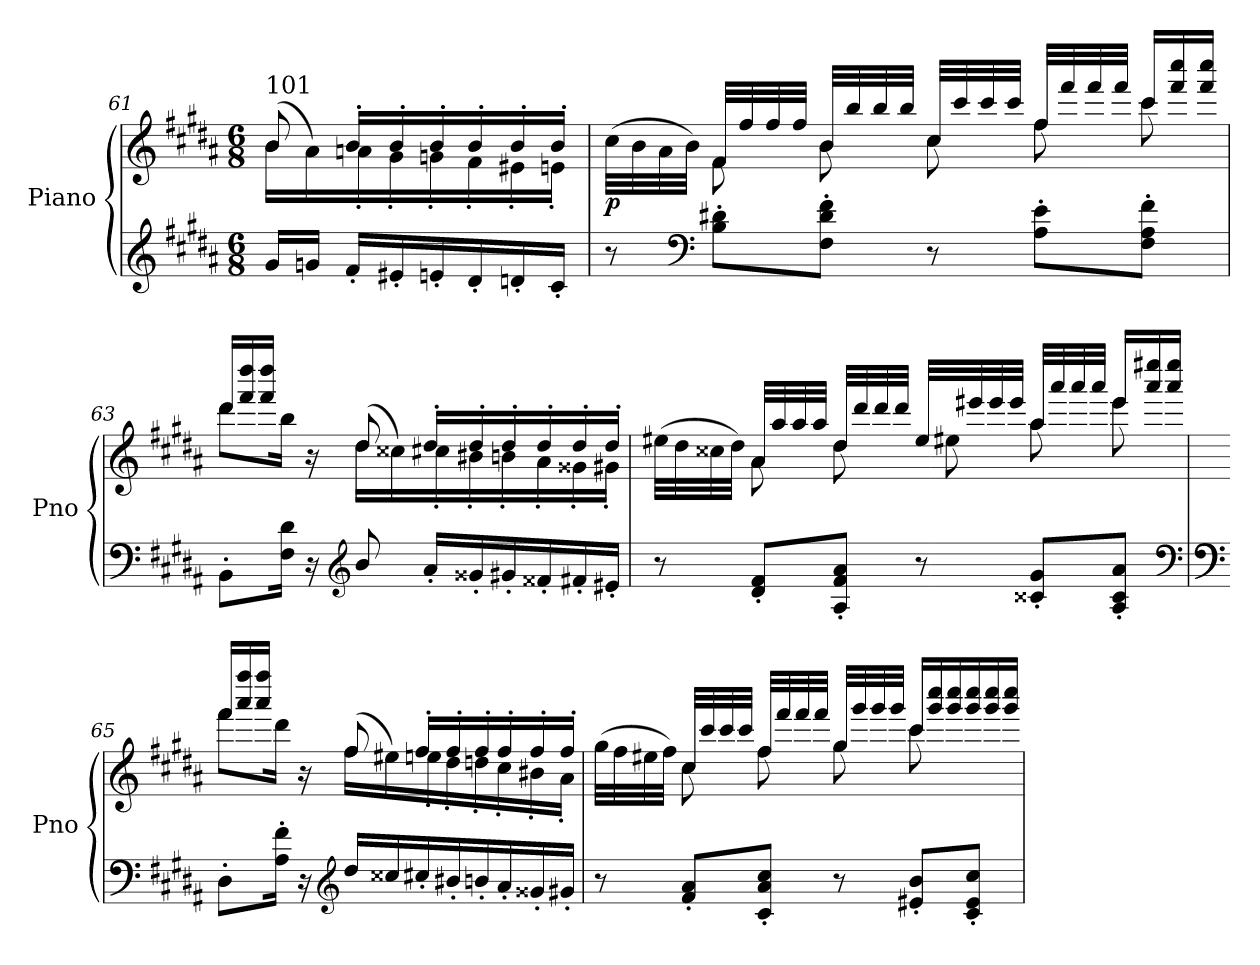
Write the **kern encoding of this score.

**kern	**kern	**dynam
*part1	*part1	*part1
*staff2	*staff1	*staff1/2
*I"Piano	*	*
*I'Pno	*	*
!!LO:LB:g=z
*clefG2	*clefG2	*
*k[f#c#g#d#a#]	*k[f#c#g#d#a#]	*
*B:	*B:	*
*M6/8	*M6/8	*
=61	=61	=61
*	*^	*
!	!LO:TX:a:t=101	!	!
16g#/LL	(8b/	16b\LL	.
16gn/JJ	.	16a#\)	.
16f#'/LL	16b'/LL	16an'\	.
16e#X'/	16b'/	16g#'\	.
16en'/	16b'/	16gn'\	.
16d#'/	16b'/	16f#'\	.
16dn'/	16b'/	16e#X'\	.
16c#'/JJ	16b'/JJ	16en'\JJ	.
=62	=62	=62	=62
!	!	!	!LO:DY:b
8r	(32cc#\LLL	8ryy	p
.	32b\	.	.
.	32a#\	.	.
.	32b\JJJ)	.	.
*clefF4	*	*	*
8B\' 8d#X\'L	32f#/LLL	8f#\	.
.	32ff#/	.	.
.	32ff#/	.	.
.	32ff#/JJJ	.	.
8F#\' 8d#\' 8f#\'J	32b/LLL	8b\	.
.	32bb/	.	.
.	32bb/	.	.
.	32bb/JJJ	.	.
8r	32cc#/LLL	8cc#\	.
.	32ccc#/	.	.
.	32ccc#/	.	.
.	32ccc#/JJJ	.	.
8A#\' 8e\'L	32ff#/LLL	8ff#\	.
.	32fff#/	.	.
.	32fff#/	.	.
.	32fff#/JJJ	.	.
*	*Xtuplet	*	*
8F#\' 8A#\' 8f#\'J	24ccc#/LL	8ccc#\	.
.	24fff#/ 24cccc#/	.	.
.	24fff#/ 24cccc#/JJ	.	.
!!LO:LB:g=z	!!
=63	=63	=63	=63
8BB'\L	24ddd#/LL	8ddd#\L	.
.	24fff#/ 24dddd#/	.	.
.	24fff#/ 24dddd#/JJ	.	.
16F#\ 16d#\Jk	8ryy	16bb\Jk	.
16r	.	16r	.
*clefG2	*	*	*
8b/	(8dd#/	16dd#\LL	.
.	.	16cc##X\)	.
16a#'/LL	16dd#'/LL	16cc#X'\	.
16g##X'/	16dd#'/	16b#X'\	.
16g#X'/	16dd#'/	16bn'\	.
16f##X'/	16dd#'/	16a#'\	.
16f#X'/	16dd#'/	16g##X'\	.
16e#X'/JJ	16dd#'/JJ	16g#X'\JJ	.
=64	=64	=64	=64
8r	(32ee#X\LLL	8ryy	.
.	32dd#\	.	.
.	32cc##X\	.	.
.	32dd#\JJJ)	.	.
8d#/' 8f#/'L	32a#/LLL	8a#\	.
.	32aa#/	.	.
.	32aa#/	.	.
.	32aa#/JJJ	.	.
8A#/' 8f#/' 8a#/'J	32dd#/LLL	8dd#\	.
.	32ddd#/	.	.
.	32ddd#/	.	.
.	32ddd#/JJJ	.	.
8r	32ee#/LLL	8ee#X\	.
.	32eee#X/	.	.
.	32eee#/	.	.
.	32eee#/JJJ	.	.
8c##X/' 8g#/'L	32aa#/LLL	8aa#\	.
.	32aaa#/	.	.
.	32aaa#/	.	.
.	32aaa#/JJJ	.	.
8A#/' 8c##/' 8a#/'J	24eee#/LL	8eee#\	.
.	24aaa#/ 24eeee#/	.	.
.	24aaa#/ 24eeee#/JJ	.	.
*clefF4	*	*	*
!!LO:LB:g=z	!!
=65	=65	=65	=65
*clefF4	*	*	*
8D#'\L	24fff#/LL	8fff#\L	.
.	24aaa#/ 24ffff#/	.	.
.	24aaa#/ 24ffff#/JJ	.	.
16A#\' 16f#\'Jk	8ryy	16ddd#\Jk	.
16r	.	16r	.
*clefG2	*	*	*
16dd#/LL	(8ff#/	16ff#\LL	.
16cc##X/	.	16ee#X\)	.
16cc#X'/	16ff#'/LL	16een'\	.
16b#X'/	16ff#'/	16dd#'\	.
16bn'/	16ff#'/	16ddn'\	.
16a#'/	16ff#'/	16cc#'\	.
16g##X'/	16ff#'/	16b#X'\	.
16g#X'/JJ	16ff#'/JJ	16a#'\JJ	.
=66	=66	=66	=66
8r	(32gg#\LLL	8ryy	.
.	32ff#\	.	.
.	32ee#X\	.	.
.	32ff#\JJJ)	.	.
8f#/' 8a#/'L	32cc#/LLL	8cc#\	.
.	32ccc#/	.	.
.	32ccc#/	.	.
.	32ccc#/JJJ	.	.
8c#/' 8a#/' 8cc#/'J	32ff#/LLL	8ff#\	.
.	32fff#/	.	.
.	32fff#/	.	.
.	32fff#/JJJ	.	.
8r	32gg#/LLL	8gg#\	.
.	32ggg#/	.	.
.	32ggg#/	.	.
.	32ggg#/JJJ	.	.
8e#X/' 8b/'L	24ccc#/LL	8ccc#\	.
.	24ggg#/ 24cccc#/	.	.
.	24ggg#/ 24cccc#/	.	.
8c#/' 8e#/' 8cc#/'J	24ggg#/ 24cccc#/	8ryy	.
.	24ggg#/ 24cccc#/	.	.
.	24ggg#/ 24cccc#/JJ	.	.
*	*v	*v	*
=	=	=
*-	*-	*-
